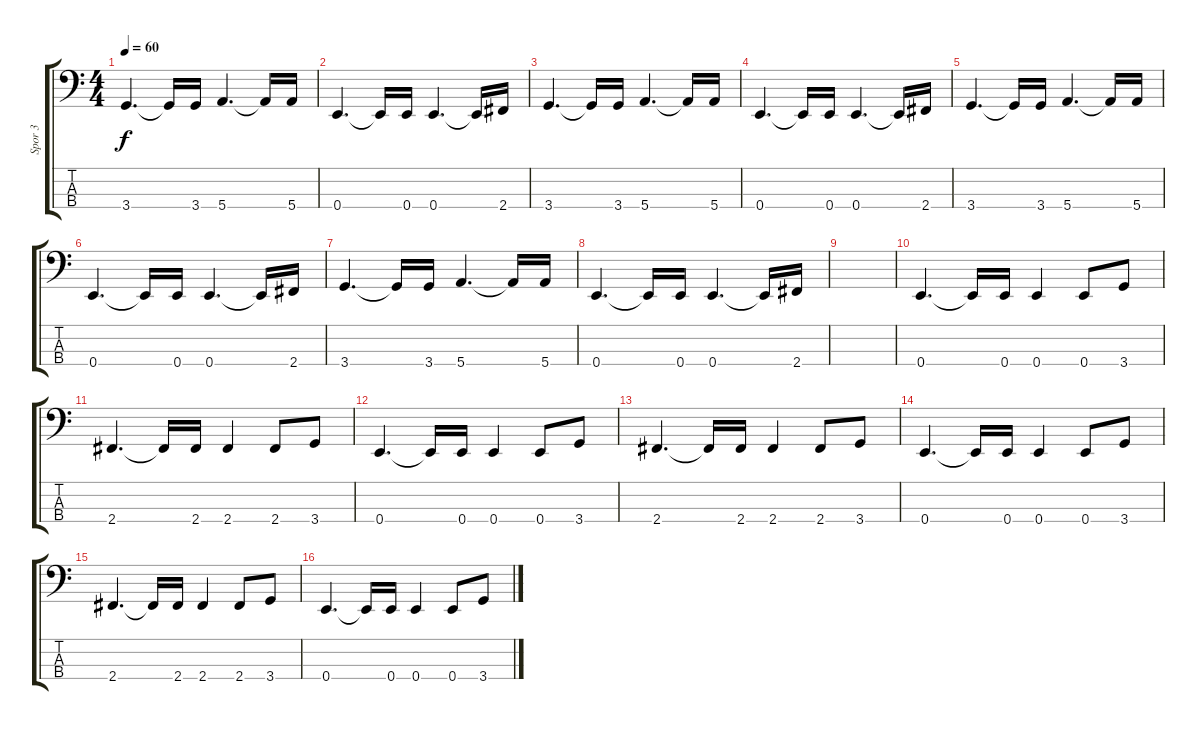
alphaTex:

\track ("Spor 3" "Spor 3") {instrument electricbassfinger}
\staff {score tabs}
\tuning (G2 D2 A1 E1) {hide}
\ts (4 4)
\tempo 60
\clef f4
\ks c
3.4.4{d dy f} 3.4{t}.16 3.4.16 5.4.4{d} 5.4{t}.16 5.4.16 |
0.4.4{d} 0.4{t}.16 0.4.16 0.4.4{d} 0.4{t}.16 2.4.16 |
3.4.4{d} 3.4{t}.16 3.4.16 5.4.4{d} 5.4{t}.16 5.4.16 |
0.4.4{d} 0.4{t}.16 0.4.16 0.4.4{d} 0.4{t}.16 2.4.16 |
3.4.4{d} 3.4{t}.16 3.4.16 5.4.4{d} 5.4{t}.16 5.4.16 |
0.4.4{d} 0.4{t}.16 0.4.16 0.4.4{d} 0.4{t}.16 2.4.16 |
3.4.4{d} 3.4{t}.16 3.4.16 5.4.4{d} 5.4{t}.16 5.4.16 |
0.4.4{d} 0.4{t}.16 0.4.16 0.4.4{d} 0.4{t}.16 2.4.16 |
|
0.4.4{d} 0.4{t}.16 0.4.16 0.4.4 0.4.8 3.4.8 |
2.4.4{d} 2.4{t}.16 2.4.16 2.4.4 2.4.8 3.4.8 |
0.4.4{d} 0.4{t}.16 0.4.16 0.4.4 0.4.8 3.4.8 |
2.4.4{d} 2.4{t}.16 2.4.16 2.4.4 2.4.8 3.4.8 |
0.4.4{d} 0.4{t}.16 0.4.16 0.4.4 0.4.8 3.4.8 |
2.4.4{d} 2.4{t}.16 2.4.16 2.4.4 2.4.8 3.4.8 |
0.4.4{d} 0.4{t}.16 0.4.16 0.4.4 0.4.8 3.4.8
